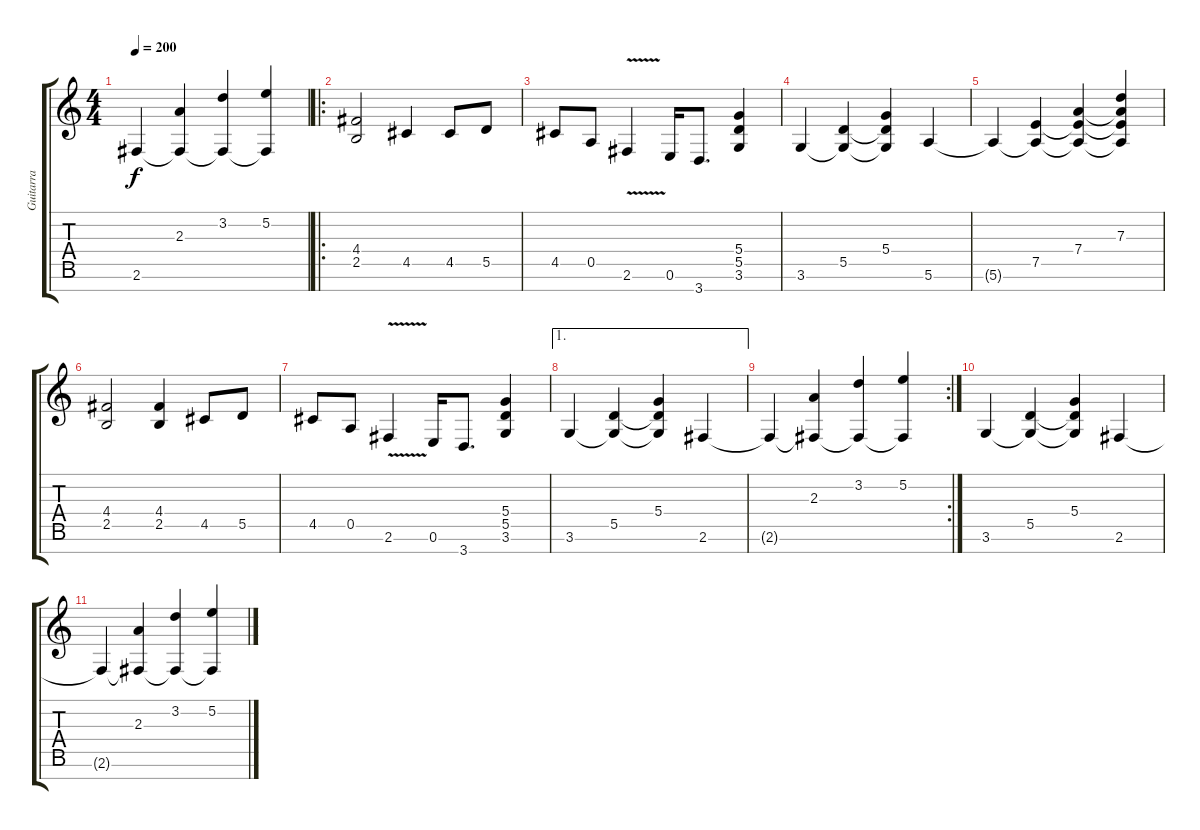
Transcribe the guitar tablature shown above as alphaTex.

\track ("Guitarra" "Guitarra") {instrument distortionguitar}
\staff {score tabs}
\tuning (E4 B3 G3 D3 A2 E2 B1) {hide}
\ts (4 4)
\tempo 200
\clef g2
\ks c
2.6{t}.4{dy f} (2.3 2.6{t}).4 (3.2 2.6{t}).4 (5.2 2.6{t}).4 |
\ro
(4.4 2.5).2 4.5.4 4.5.8 5.5.8 |
4.5.8 0.5.8 2.6{v}.4 0.6.16 3.7.8{d} (5.4 5.5 3.6).4 |
3.6.4 (5.5 3.6{t}).4 (5.4 5.5{t} 3.6{t}).4 5.6.4 |
5.6{t}.4 (7.5 5.6{t}).4 (7.4 7.5{t} 5.6{t}).4 (7.3 7.4{t} 7.5{t} 5.6{t}).4 |
(4.4 2.5).2 (4.4 2.5).4 4.5.8 5.5.8 |
4.5.8 0.5.8 2.6{v}.4 0.6.16 3.7.8{d} (5.4 5.5 3.6).4 |
\ae 1
3.6.4 (5.5 3.6{t}).4 (5.4 5.5{t} 3.6{t}).4 2.6.4 |
\rc 2
2.6{t}.4 (2.3 2.6{t}).4 (3.2 2.6{t}).4 (5.2 2.6{t}).4 |
3.6.4 (5.5 3.6{t}).4 (5.4 5.5{t} 3.6{t}).4 2.6.4 |
2.6{t}.4 (2.3 2.6{t}).4 (3.2 2.6{t}).4 (5.2 2.6{t}).4
